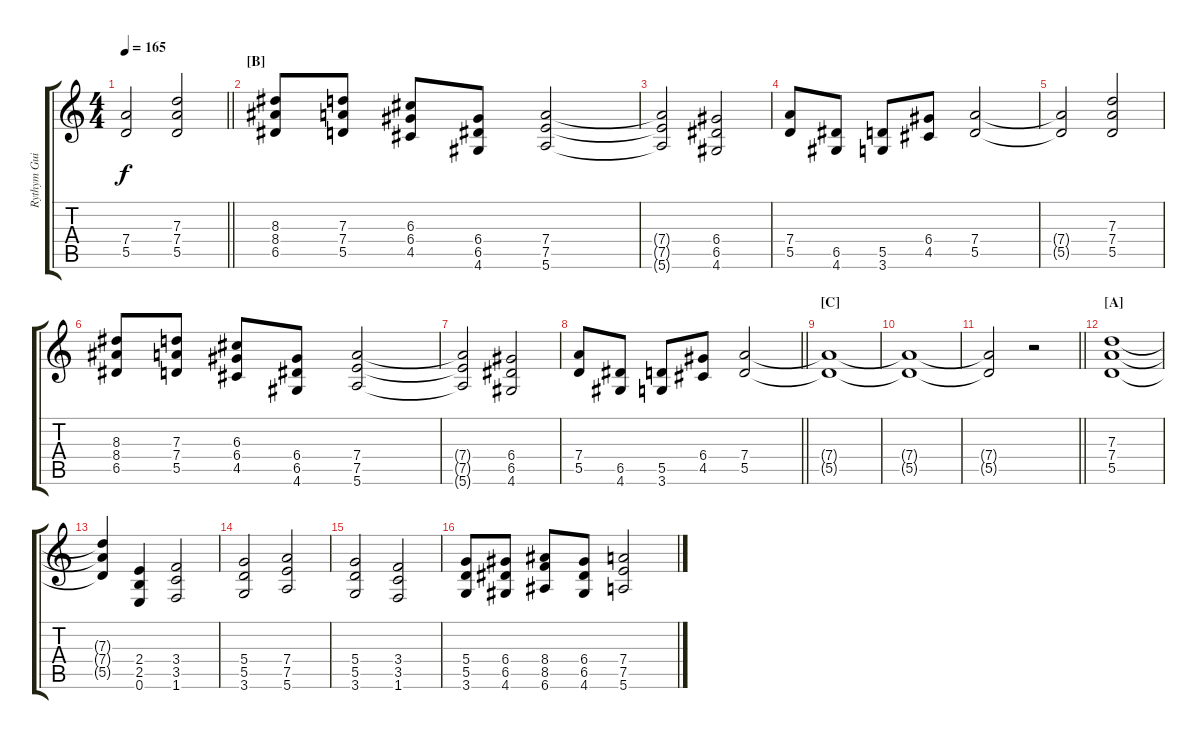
\track ("Rythym Guitar" "Rythym Gui") {instrument overdrivenguitar}
\staff {score tabs}
\tuning (E4 B3 G3 D3 A2 E2) {hide}
\ts (4 4)
\tempo 165
\clef g2
\barLineRight lightlight
\ks c
(7.4{t} 5.5{t}).2{dy f} (7.3 7.4 5.5).2 |
\section ("" "[B]")
(8.3 8.4 6.5).8 (7.3 7.4 5.5).8 (6.3 6.4 4.5).8 (6.4 6.5 4.6).8 (7.4 7.5 5.6).2 |
(7.4{t} 7.5{t} 5.6{t}).2 (6.4 6.5 4.6).2 |
(7.4 5.5).8 (6.5 4.6).8 (5.5 3.6).8 (6.4 4.5).8 (7.4 5.5).2 |
(7.4{t} 5.5{t}).2 (7.3 7.4 5.5).2 |
(8.3 8.4 6.5).8 (7.3 7.4 5.5).8 (6.3 6.4 4.5).8 (6.4 6.5 4.6).8 (7.4 7.5 5.6).2 |
(7.4{t} 7.5{t} 5.6{t}).2 (6.4 6.5 4.6).2 |
\barLineRight lightlight
(7.4 5.5).8 (6.5 4.6).8 (5.5 3.6).8 (6.4 4.5).8 (7.4 5.5).2 |
\section ("" "[C]")
(7.4{t} 5.5{t}).1 |
(7.4{t} 5.5{t}).1 |
\barLineRight lightlight
(7.4{t} 5.5{t}).2 r.2 |
\section ("" "[A]")
(7.3 7.4 5.5).1 |
(7.3{t} 7.4{t} 5.5{t}).4 (2.4 2.5 0.6).4 (3.4 3.5 1.6).2 |
(5.4 5.5 3.6).2 (7.4 7.5 5.6).2 |
(5.4 5.5 3.6).2 (3.4 3.5 1.6).2 |
(5.4 5.5 3.6).8 (6.4 6.5 4.6).8 (8.4 8.5 6.6).8 (6.4 6.5 4.6).8 (7.4 7.5 5.6).2
